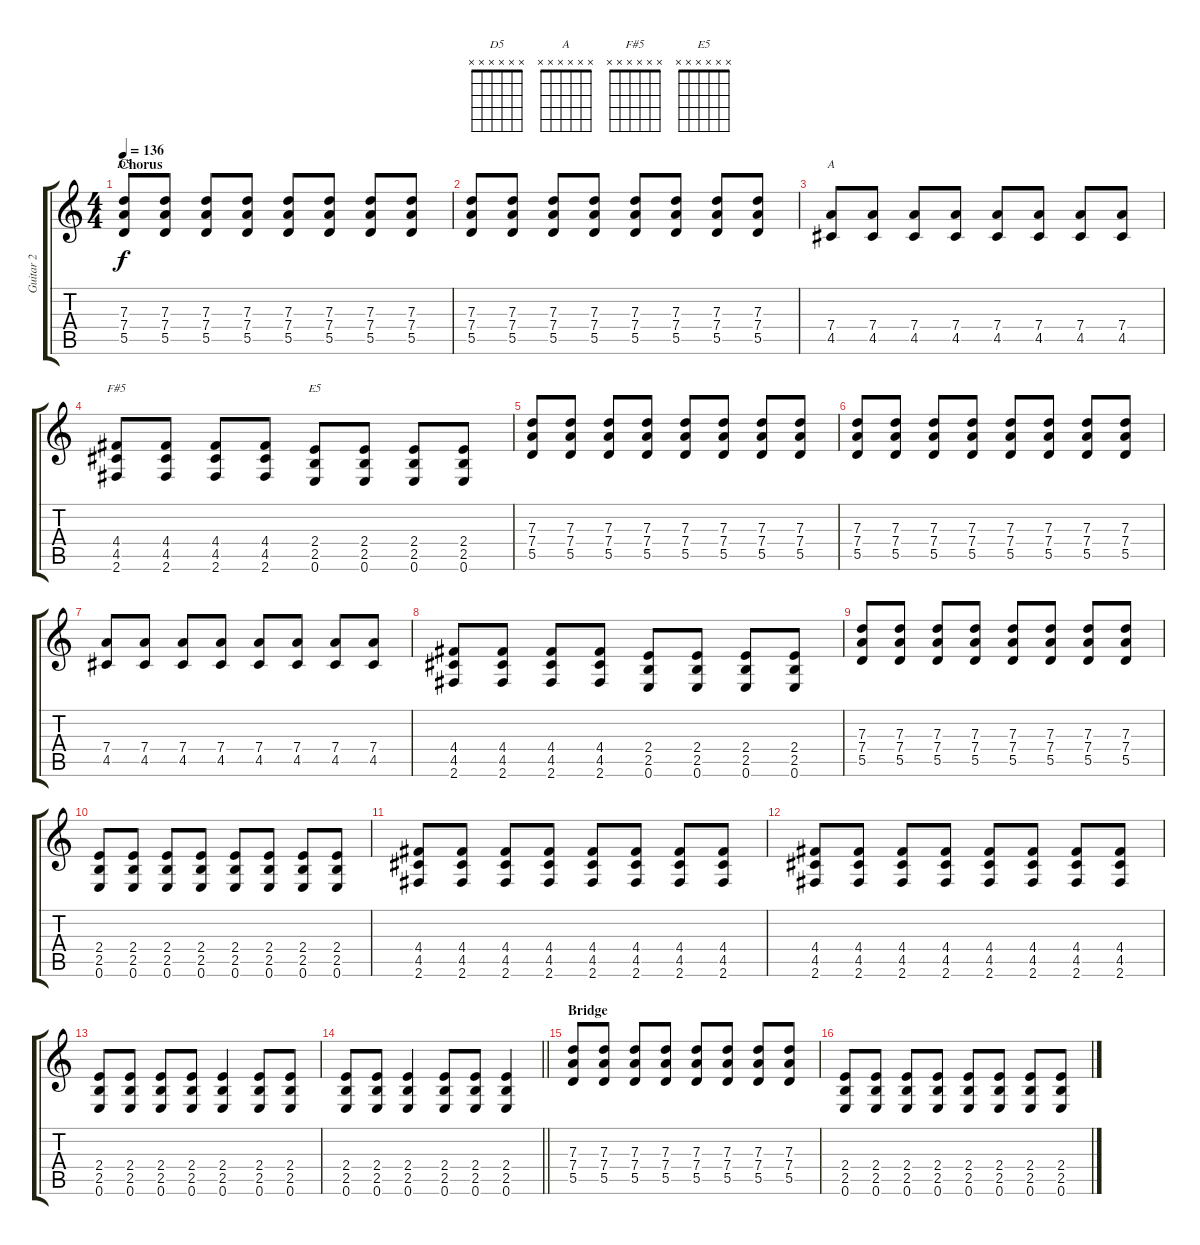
\track ("Guitar 2" "Guitar 2") {instrument overdrivenguitar}
\staff {score tabs}
\tuning (E4 B3 G3 D3 A2 E2) {hide}
\chord ("D5" x x x x x x)
\chord ("A" x x x x x x)
\chord ("F#5" x x x x x x)
\chord ("E5" x x x x x x)
\ts (4 4)
\section ("" "Chorus")
\tempo 136
\clef g2
\ks c
(7.3 7.4 5.5).8{ch "D5" dy f} (7.3 7.4 5.5).8 (7.3 7.4 5.5).8 (7.3 7.4 5.5).8 (7.3 7.4 5.5).8 (7.3 7.4 5.5).8 (7.3 7.4 5.5).8 (7.3 7.4 5.5).8 |
(7.3 7.4 5.5).8 (7.3 7.4 5.5).8 (7.3 7.4 5.5).8 (7.3 7.4 5.5).8 (7.3 7.4 5.5).8 (7.3 7.4 5.5).8 (7.3 7.4 5.5).8 (7.3 7.4 5.5).8 |
(7.4 4.5).8{ch "A"} (7.4 4.5).8 (7.4 4.5).8 (7.4 4.5).8 (7.4 4.5).8 (7.4 4.5).8 (7.4 4.5).8 (7.4 4.5).8 |
(4.4 4.5 2.6).8{ch "F#5"} (4.4 4.5 2.6).8 (4.4 4.5 2.6).8 (4.4 4.5 2.6).8 (2.4 2.5 0.6).8{ch "E5"} (2.4 2.5 0.6).8 (2.4 2.5 0.6).8 (2.4 2.5 0.6).8 |
(7.3 7.4 5.5).8 (7.3 7.4 5.5).8 (7.3 7.4 5.5).8 (7.3 7.4 5.5).8 (7.3 7.4 5.5).8 (7.3 7.4 5.5).8 (7.3 7.4 5.5).8 (7.3 7.4 5.5).8 |
(7.3 7.4 5.5).8 (7.3 7.4 5.5).8 (7.3 7.4 5.5).8 (7.3 7.4 5.5).8 (7.3 7.4 5.5).8 (7.3 7.4 5.5).8 (7.3 7.4 5.5).8 (7.3 7.4 5.5).8 |
(7.4 4.5).8 (7.4 4.5).8 (7.4 4.5).8 (7.4 4.5).8 (7.4 4.5).8 (7.4 4.5).8 (7.4 4.5).8 (7.4 4.5).8 |
(4.4 4.5 2.6).8 (4.4 4.5 2.6).8 (4.4 4.5 2.6).8 (4.4 4.5 2.6).8 (2.4 2.5 0.6).8 (2.4 2.5 0.6).8 (2.4 2.5 0.6).8 (2.4 2.5 0.6).8 |
(7.3 7.4 5.5).8 (7.3 7.4 5.5).8 (7.3 7.4 5.5).8 (7.3 7.4 5.5).8 (7.3 7.4 5.5).8 (7.3 7.4 5.5).8 (7.3 7.4 5.5).8 (7.3 7.4 5.5).8 |
(2.4 2.5 0.6).8 (2.4 2.5 0.6).8 (2.4 2.5 0.6).8 (2.4 2.5 0.6).8 (2.4 2.5 0.6).8 (2.4 2.5 0.6).8 (2.4 2.5 0.6).8 (2.4 2.5 0.6).8 |
(4.4 4.5 2.6).8 (4.4 4.5 2.6).8 (4.4 4.5 2.6).8 (4.4 4.5 2.6).8 (4.4 4.5 2.6).8 (4.4 4.5 2.6).8 (4.4 4.5 2.6).8 (4.4 4.5 2.6).8 |
(4.4 4.5 2.6).8 (4.4 4.5 2.6).8 (4.4 4.5 2.6).8 (4.4 4.5 2.6).8 (4.4 4.5 2.6).8 (4.4 4.5 2.6).8 (4.4 4.5 2.6).8 (4.4 4.5 2.6).8 |
(2.4 2.5 0.6).8 (2.4 2.5 0.6).8 (2.4 2.5 0.6).8 (2.4 2.5 0.6).8 (2.4 2.5 0.6).4 (2.4 2.5 0.6).8 (2.4 2.5 0.6).8 |
\barLineRight lightlight
(2.4 2.5 0.6).8 (2.4 2.5 0.6).8 (2.4 2.5 0.6).4 (2.4 2.5 0.6).8 (2.4 2.5 0.6).8 (2.4 2.5 0.6).4 |
\section ("" "Bridge")
(7.3 7.4 5.5).8 (7.3 7.4 5.5).8 (7.3 7.4 5.5).8 (7.3 7.4 5.5).8 (7.3 7.4 5.5).8 (7.3 7.4 5.5).8 (7.3 7.4 5.5).8 (7.3 7.4 5.5).8 |
(2.4 2.5 0.6).8 (2.4 2.5 0.6).8 (2.4 2.5 0.6).8 (2.4 2.5 0.6).8 (2.4 2.5 0.6).8 (2.4 2.5 0.6).8 (2.4 2.5 0.6).8 (2.4 2.5 0.6).8
